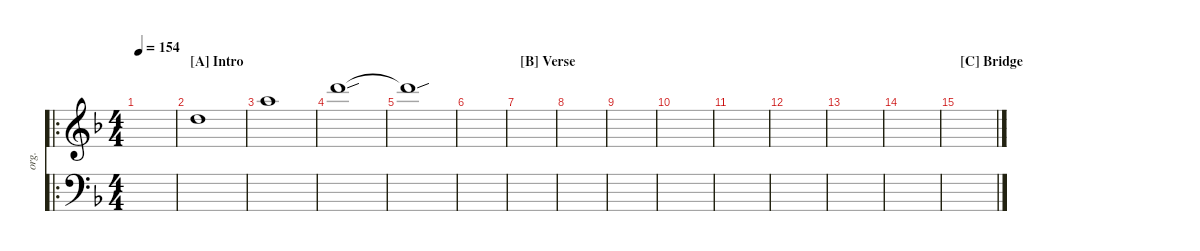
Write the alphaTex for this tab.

\defaultSystemsLayout 4
\hideDynamics
\bracketExtendMode nobrackets
\otherSystemsTrackNameOrientation horizontal
\track ("Organ" "org.") {instrument drawbarorgan}
\staff {score}
\tuning (E4 B3 G3 D3 A2 E2)
\ro
\ts (4 4)
\tempo 154
\clef g2
\ks dminor
|
\section ("A" "Intro")
10.1{acc forcenatural}.1{beam Down} |
17.1{acc forcenatural}.1{beam Down} |
22.1{sou acc forcenatural}.1{beam Down} |
22.1{sou t acc forcenatural}.1{beam Down} |
|
\section ("B" "Verse")
|
|
|
|
|
|
|
|
\section ("C" "Bridge")
|
\staff {score}
\tuning (G2 D2 A1 E1 B0)
\clef f4
\ottava regular
\simile none
\ks dminor
|
|
|
|
|
|
|
|
|
|
|
|
|
|
|
